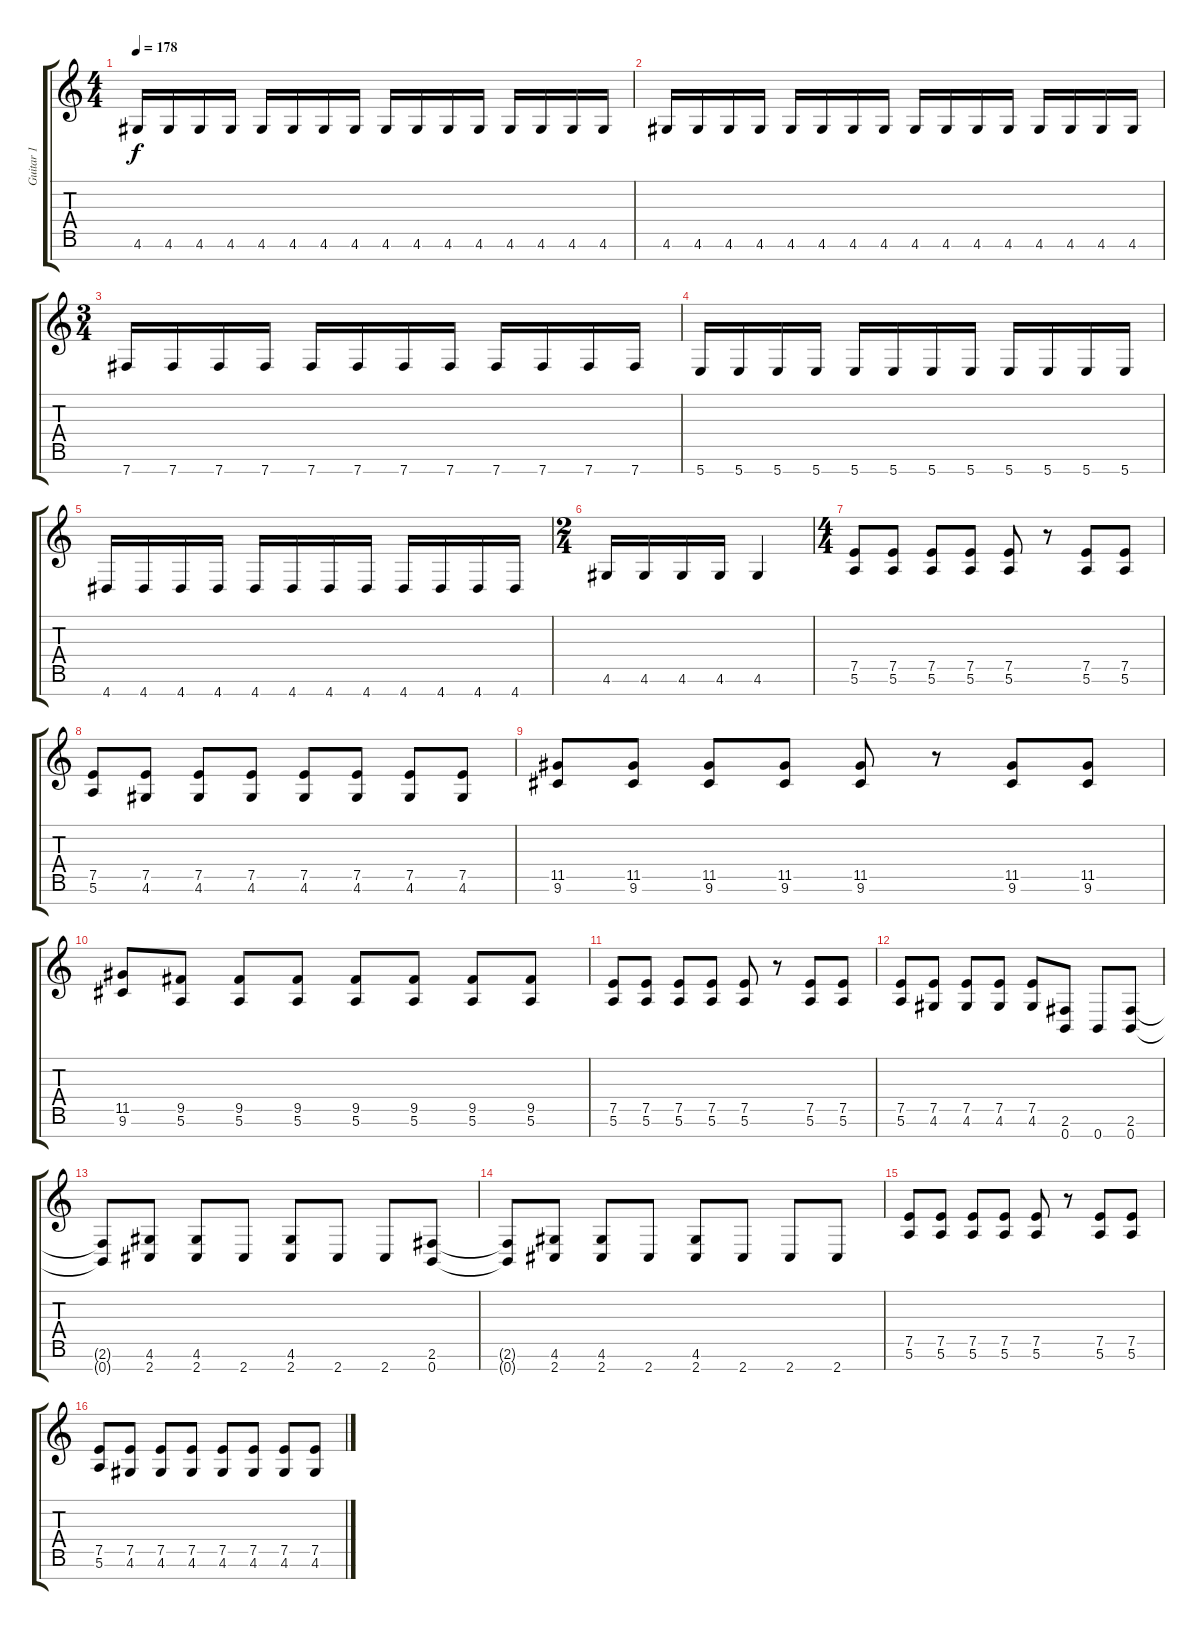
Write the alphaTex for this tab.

\track ("Guitar 1" "Guitar 1") {instrument distortionguitar}
\staff {score tabs}
\tuning (E4 B3 G3 D3 A2 E2 B1) {hide}
\ts (4 4)
\tempo 178
\clef g2
\ks c
4.6.16{dy f} 4.6.16 4.6.16 4.6.16 4.6.16 4.6.16 4.6.16 4.6.16 4.6.16 4.6.16 4.6.16 4.6.16 4.6.16 4.6.16 4.6.16 4.6.16 |
4.6.16 4.6.16 4.6.16 4.6.16 4.6.16 4.6.16 4.6.16 4.6.16 4.6.16 4.6.16 4.6.16 4.6.16 4.6.16 4.6.16 4.6.16 4.6.16 |
\ts (3 4)
7.7.16 7.7.16 7.7.16 7.7.16 7.7.16 7.7.16 7.7.16 7.7.16 7.7.16 7.7.16 7.7.16 7.7.16 |
5.7.16 5.7.16 5.7.16 5.7.16 5.7.16 5.7.16 5.7.16 5.7.16 5.7.16 5.7.16 5.7.16 5.7.16 |
4.7.16 4.7.16 4.7.16 4.7.16 4.7.16 4.7.16 4.7.16 4.7.16 4.7.16 4.7.16 4.7.16 4.7.16 |
\ts (2 4)
4.6.16 4.6.16 4.6.16 4.6.16 4.6.4 |
\ts (4 4)
(7.5 5.6).8 (7.5 5.6).8 (7.5 5.6).8 (7.5 5.6).8 (7.5 5.6).8 r.8 (7.5 5.6).8 (7.5 5.6).8 |
(7.5 5.6).8 (7.5 4.6).8 (7.5 4.6).8 (7.5 4.6).8 (7.5 4.6).8 (7.5 4.6).8 (7.5 4.6).8 (7.5 4.6).8 |
(11.5 9.6).8 (11.5 9.6).8 (11.5 9.6).8 (11.5 9.6).8 (11.5 9.6).8 r.8 (11.5 9.6).8 (11.5 9.6).8 |
(11.5 9.6).8 (9.5 5.6).8 (9.5 5.6).8 (9.5 5.6).8 (9.5 5.6).8 (9.5 5.6).8 (9.5 5.6).8 (9.5 5.6).8 |
(7.5 5.6).8 (7.5 5.6).8 (7.5 5.6).8 (7.5 5.6).8 (7.5 5.6).8 r.8 (7.5 5.6).8 (7.5 5.6).8 |
(7.5 5.6).8 (7.5 4.6).8 (7.5 4.6).8 (7.5 4.6).8 (7.5 4.6).8 (2.6 0.7).8 0.7.8 (2.6 0.7).8 |
(2.6{t} 0.7{t}).8 (4.6 2.7).8 (4.6 2.7).8 2.7.8 (4.6 2.7).8 2.7.8 2.7.8 (2.6 0.7).8 |
(2.6{t} 0.7{t}).8 (4.6 2.7).8 (4.6 2.7).8 2.7.8 (4.6 2.7).8 2.7.8 2.7.8 2.7.8 |
(7.5 5.6).8 (7.5 5.6).8 (7.5 5.6).8 (7.5 5.6).8 (7.5 5.6).8 r.8 (7.5 5.6).8 (7.5 5.6).8 |
(7.5 5.6).8 (7.5 4.6).8 (7.5 4.6).8 (7.5 4.6).8 (7.5 4.6).8 (7.5 4.6).8 (7.5 4.6).8 (7.5 4.6).8
